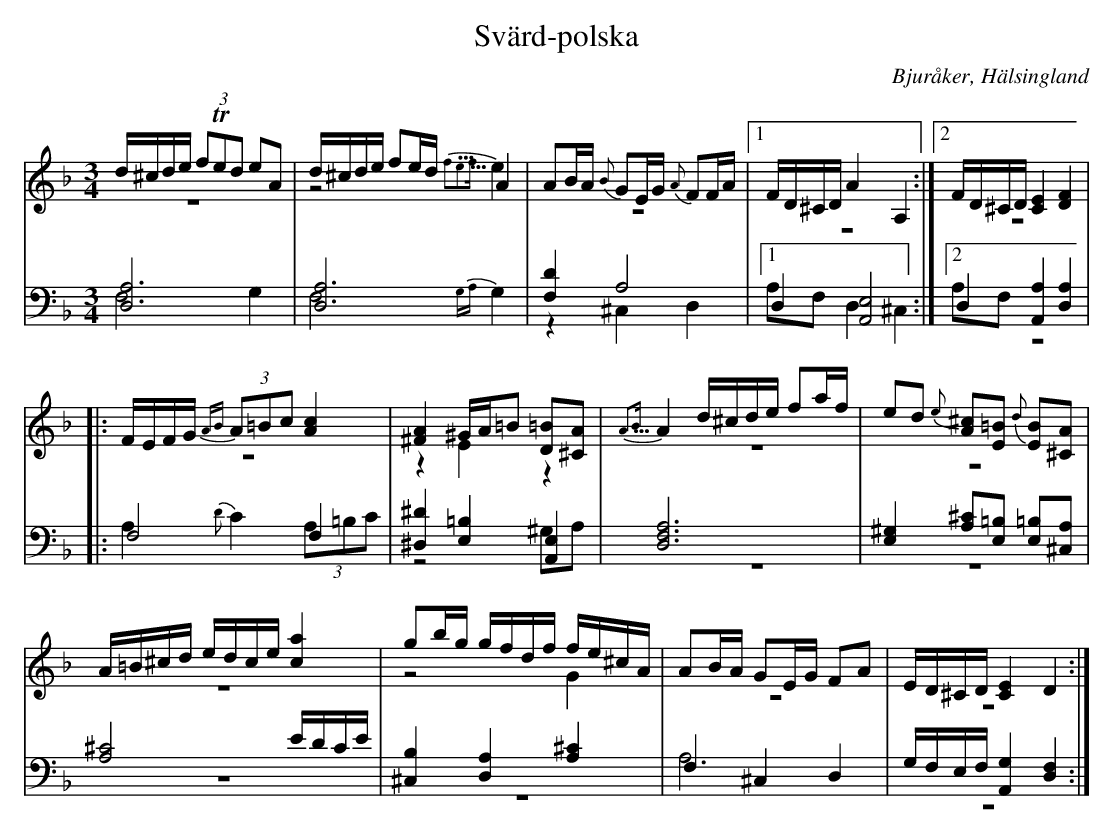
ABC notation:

X:1
T: Svärd-polska
O: Bjuråker, Hälsingland
M: 3/4
L: 1/8
K: Dm
V:1
V:2 merge
V:3
V:4 merge
V:1
d/^c/d/e/ (3fTed eA|d/^c/d/e/ fe/d/ A2|AB/A/ {B}GE/G/ {A}FF/A/|1 F/D/^C/D/ A2 A,2:|2 F/D/^C/D/ [C2E2] [D2F2]|
|:F/E/F/G/ (3{AB}A=Bc [A2c2]|[^F2A2] ^G/A/=B [D=B][^CA]|{A5/4B}A2 d/^c/d/e/ fa/f/|ed {e}[A^c][E=B] {d}[EB][^CA]|
A/=B/^c/d/ e/d/c/e/ [c2a2]|gb/g/ g/f/d/f/ f/e/^c/A/|AB/A/ GE/G/ FA|E/D/^C/D/ [C2E2] D2:|
V:2
z6|z4 {f5/4e5/4f}e2|z6|1 z6:|2 z6|
|:z6|z2 E2 z2|z6|z6|
z6|z4 G2|z6|z6:|
V:3 clef=bass
[D,6A,6]|[D,6A,6]|[F,2D2] A,4|1 D,2 [A,,4E,4]:|2 D,2 [A,,2A,2] [D,2A,2]|
|:F,4 F,2|[^D,2^D2] [E,2=B,2] [A,,2E,2]|[D,6F,6A,6]|[E,2^G,2] [A,^C][E,=B,] [E,=B,][^C,A,]|
[A,4^C4] E/D/C/E/|[^C,2B,2]  [D,2A,2] [A,2^C2]|F,2 ^C,2 D,2|G,/F,/E,/F,/ [A,,2G,2] [D,2F,2]:|
V:4 clef=bass
F,4 G,2|F,4 {G,A,}G,2|z2 ^C,2 D,2|1 A,F, D,2 ^C,2:|2 A,F,  z4|
|:A,2 {D}C2 (3A,=B,C|z4 ^G,A,|z6|z6|
z6|z6|A,6|z6:|
